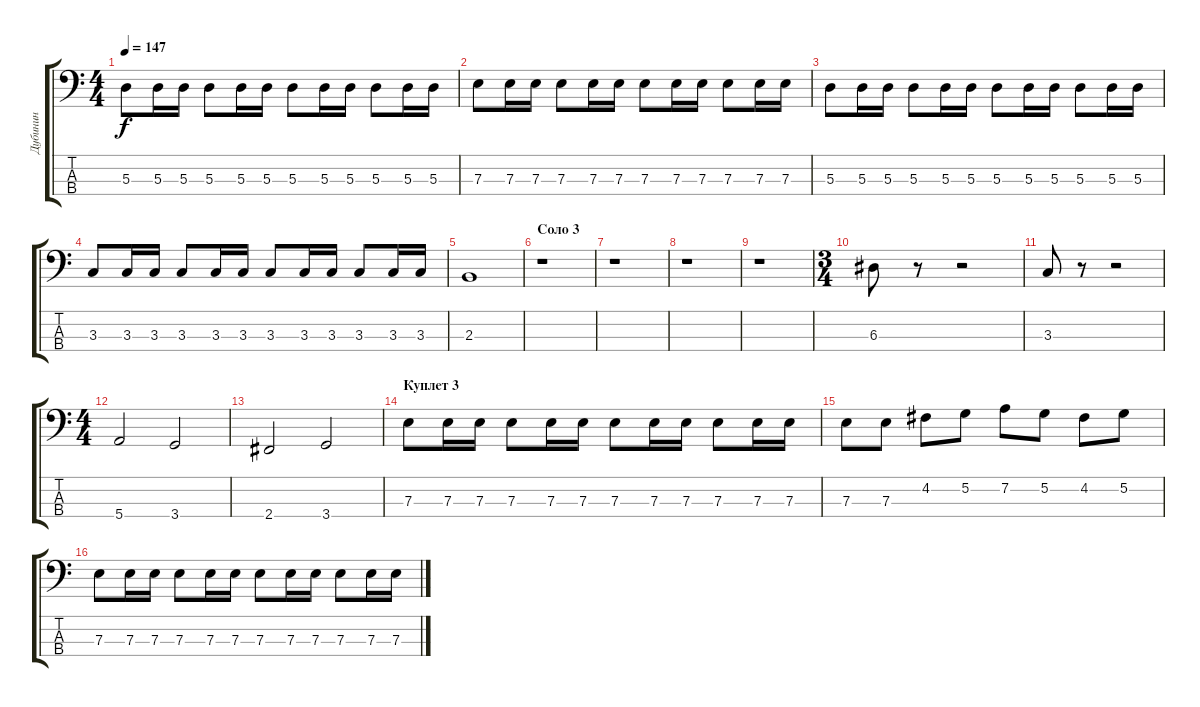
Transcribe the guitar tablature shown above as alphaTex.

\track ("Дубинин" "Дубинин") {instrument electricbassfinger}
\staff {score tabs}
\tuning (G2 D2 A1 E1) {hide}
\ts (4 4)
\tempo 147
\clef f4
\ks c
5.3.8{dy f} 5.3.16 5.3.16 5.3.8 5.3.16 5.3.16 5.3.8 5.3.16 5.3.16 5.3.8 5.3.16 5.3.16 |
7.3.8 7.3.16 7.3.16 7.3.8 7.3.16 7.3.16 7.3.8 7.3.16 7.3.16 7.3.8 7.3.16 7.3.16 |
5.3.8 5.3.16 5.3.16 5.3.8 5.3.16 5.3.16 5.3.8 5.3.16 5.3.16 5.3.8 5.3.16 5.3.16 |
3.3.8 3.3.16 3.3.16 3.3.8 3.3.16 3.3.16 3.3.8 3.3.16 3.3.16 3.3.8 3.3.16 3.3.16 |
2.3.1 |
\section ("" "Соло 3")
r.1 |
r.1 |
r.1 |
r.1 |
\ts (3 4)
6.3.8 r.8 r.2 |
3.3.8 r.8 r.2 |
\ts (4 4)
5.4.2 3.4.2 |
2.4.2 3.4.2 |
\section ("" "Куплет 3")
7.3.8 7.3.16 7.3.16 7.3.8 7.3.16 7.3.16 7.3.8 7.3.16 7.3.16 7.3.8 7.3.16 7.3.16 |
7.3.8 7.3.8 4.2.8 5.2.8 7.2.8 5.2.8 4.2.8 5.2.8 |
7.3.8 7.3.16 7.3.16 7.3.8 7.3.16 7.3.16 7.3.8 7.3.16 7.3.16 7.3.8 7.3.16 7.3.16
